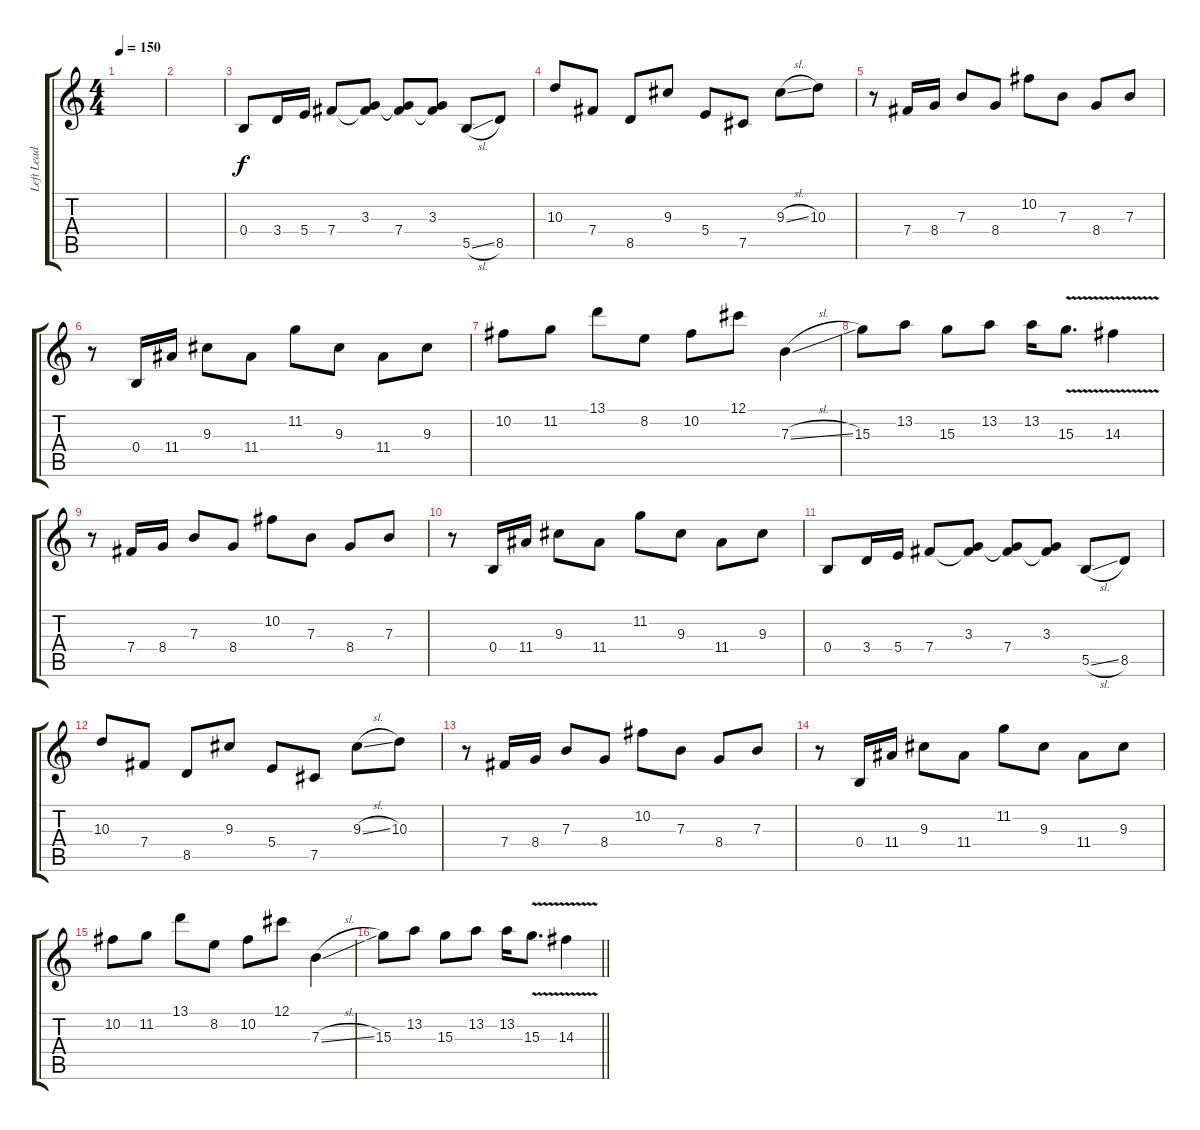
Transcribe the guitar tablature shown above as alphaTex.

\track ("Left Lead" "Left Lead") {instrument distortionguitar}
\staff {score tabs}
\tuning (Db4 Ab3 E3 B2 Gb2 B1) {hide}
\ts (4 4)
\section ("" "")
\tempo 150
\clef g2
\ks c
|
|
0.4.8 3.4.16 5.4.16 7.4.8 (3.3 7.4{t}).8 (3.3{t} 7.4).8 (3.3 7.4{t}).8 5.5{sl}.8 8.5.8 |
10.3.8 7.4.8 8.5.8 9.3.8 5.4.8 7.5.8 9.3{sl}.8 10.3.8 |
r.8 7.4.16 8.4.16 7.3.8 8.4.8 10.2.8 7.3.8 8.4.8 7.3.8 |
r.8 0.4.16 11.4.16 9.3.8 11.4.8 11.2.8 9.3.8 11.4.8 9.3.8 |
10.2.8 11.2.8 13.1.8 8.2.8 10.2.8 12.1.8 7.3{sl}.4 |
15.3.8 13.2.8 15.3.8 13.2.8 13.2.16 15.3{v}.8{d} 14.3{v}.4 |
r.8 7.4.16 8.4.16 7.3.8 8.4.8 10.2.8 7.3.8 8.4.8 7.3.8 |
r.8 0.4.16 11.4.16 9.3.8 11.4.8 11.2.8 9.3.8 11.4.8 9.3.8 |
0.4.8 3.4.16 5.4.16 7.4.8 (3.3 7.4{t}).8 (3.3{t} 7.4).8 (3.3 7.4{t}).8 5.5{sl}.8 8.5.8 |
10.3.8 7.4.8 8.5.8 9.3.8 5.4.8 7.5.8 9.3{sl}.8 10.3.8 |
r.8 7.4.16 8.4.16 7.3.8 8.4.8 10.2.8 7.3.8 8.4.8 7.3.8 |
r.8 0.4.16 11.4.16 9.3.8 11.4.8 11.2.8 9.3.8 11.4.8 9.3.8 |
10.2.8 11.2.8 13.1.8 8.2.8 10.2.8 12.1.8 7.3{sl}.4 |
\barLineRight lightlight
15.3.8 13.2.8 15.3.8 13.2.8 13.2.16 15.3{v}.8{d} 14.3{v}.4
